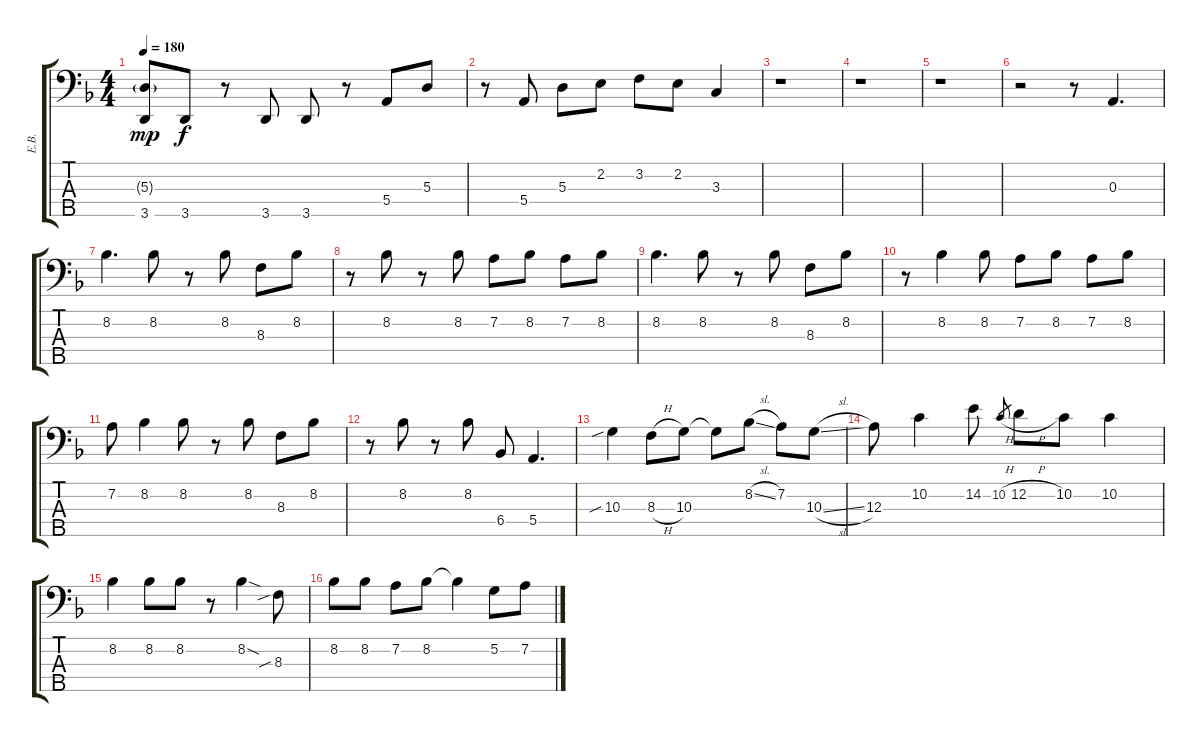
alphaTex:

\track ("E.B." "E.B.") {instrument electricbassfinger}
\staff {score tabs}
\tuning (G2 D2 A1 E1 B0) {hide}
\ts (4 4)
\tempo 180
\clef f4
\ks f
(5.3{g} 3.5).8{dy mp} 3.5.8{dy f} r.8 3.5.8 3.5.8 r.8 5.4.8 5.3.8 |
r.8 5.4.8 5.3.8 2.2.8 3.2.8 2.2.8 3.3.4 |
r.1 |
r.1 |
r.1 |
r.2 r.8 0.3.4{d} |
8.2.4{d} 8.2.8 r.8 8.2.8 8.3.8 8.2.8 |
r.8 8.2.8 r.8 8.2.8 7.2.8 8.2.8 7.2.8 8.2.8 |
8.2.4{d} 8.2.8 r.8 8.2.8 8.3.8 8.2.8 |
r.8 8.2.4 8.2.8 7.2.8 8.2.8 7.2.8 8.2.8 |
7.2.8 8.2.4 8.2.8 r.8 8.2.8 8.3.8 8.2.8 |
r.8 8.2.8 r.8 8.2.8 6.4.8 5.4.4{d} |
10.3{sib}.4 8.3{h}.8 10.3.8 10.3{t}.8 8.2{sl}.8 7.2.8 10.3{sl}.8 |
12.3.8 10.2.4 14.2.8 10.2{h}.8{gr} 12.2{h}.8 10.2.8 10.2.4 |
8.2.4 8.2.8 8.2.8 r.8 8.2{sod}.4 8.3{sib}.8 |
8.2.8 8.2.8 7.2.8 8.2.8 8.2{t}.4 5.2.8 7.2.8
